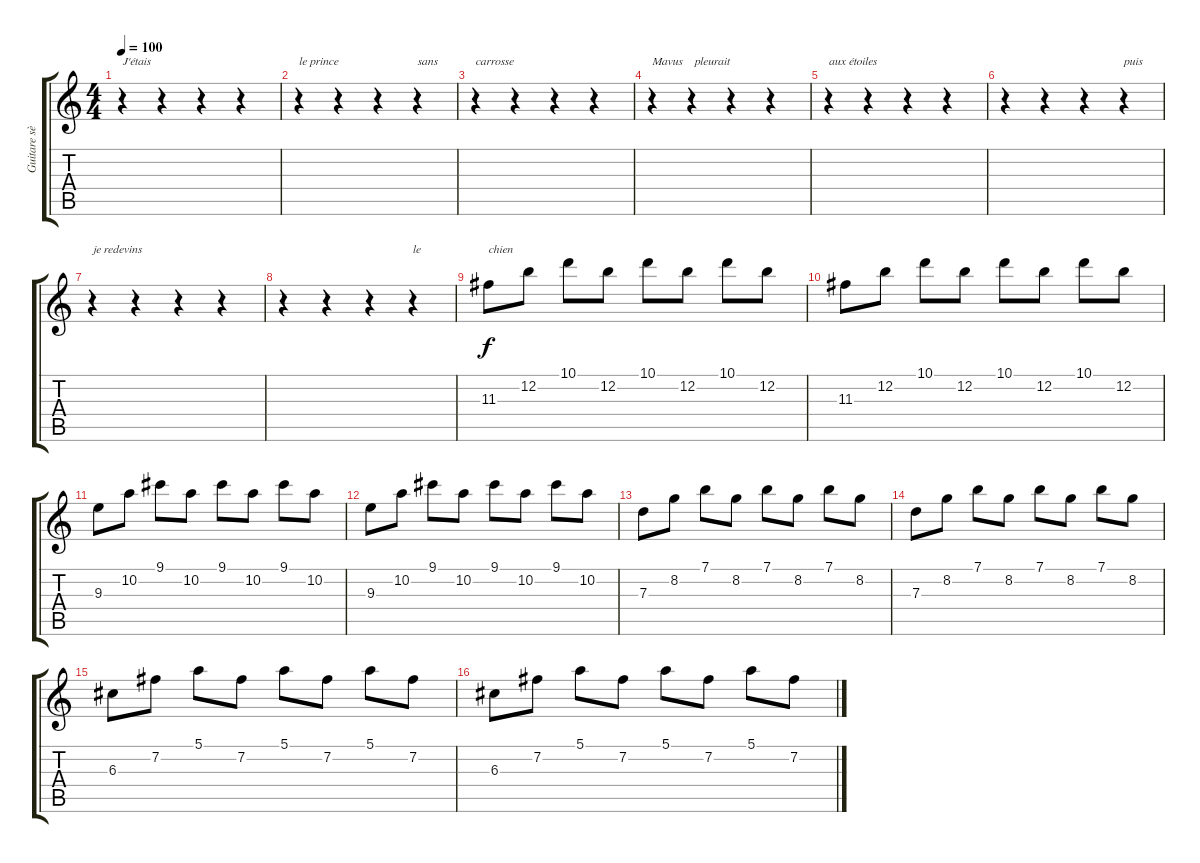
\track ("Guitare sèche" "Guitare sè") {instrument acousticguitarnylon}
\staff {score tabs}
\tuning (E4 B3 G3 D3 A2 E2) {hide}
\ts (4 4)
\tempo 100
\clef g2
\ks c
r.4{txt "J'étais" dy f} r.4 r.4 r.4 |
r.4{txt "le prince"} r.4 r.4 r.4{txt "sans"} |
r.4{txt "carrosse"} r.4 r.4 r.4 |
r.4{txt "Mavus    pleurait "} r.4 r.4 r.4 |
r.4{txt "aux étoiles"} r.4 r.4 r.4 |
r.4 r.4 r.4 r.4{txt "puis"} |
r.4{txt "je redevins"} r.4 r.4 r.4 |
r.4 r.4 r.4 r.4{txt "le"} |
11.3.8{txt "chien"} 12.2.8 10.1.8 12.2.8 10.1.8 12.2.8 10.1.8 12.2.8 |
11.3.8 12.2.8 10.1.8 12.2.8 10.1.8 12.2.8 10.1.8 12.2.8 |
9.3.8 10.2.8 9.1.8 10.2.8 9.1.8 10.2.8 9.1.8 10.2.8 |
9.3.8 10.2.8 9.1.8 10.2.8 9.1.8 10.2.8 9.1.8 10.2.8 |
7.3.8 8.2.8 7.1.8 8.2.8 7.1.8 8.2.8 7.1.8 8.2.8 |
7.3.8 8.2.8 7.1.8 8.2.8 7.1.8 8.2.8 7.1.8 8.2.8 |
6.3.8 7.2.8 5.1.8 7.2.8 5.1.8 7.2.8 5.1.8 7.2.8 |
6.3.8 7.2.8 5.1.8 7.2.8 5.1.8 7.2.8 5.1.8 7.2.8
